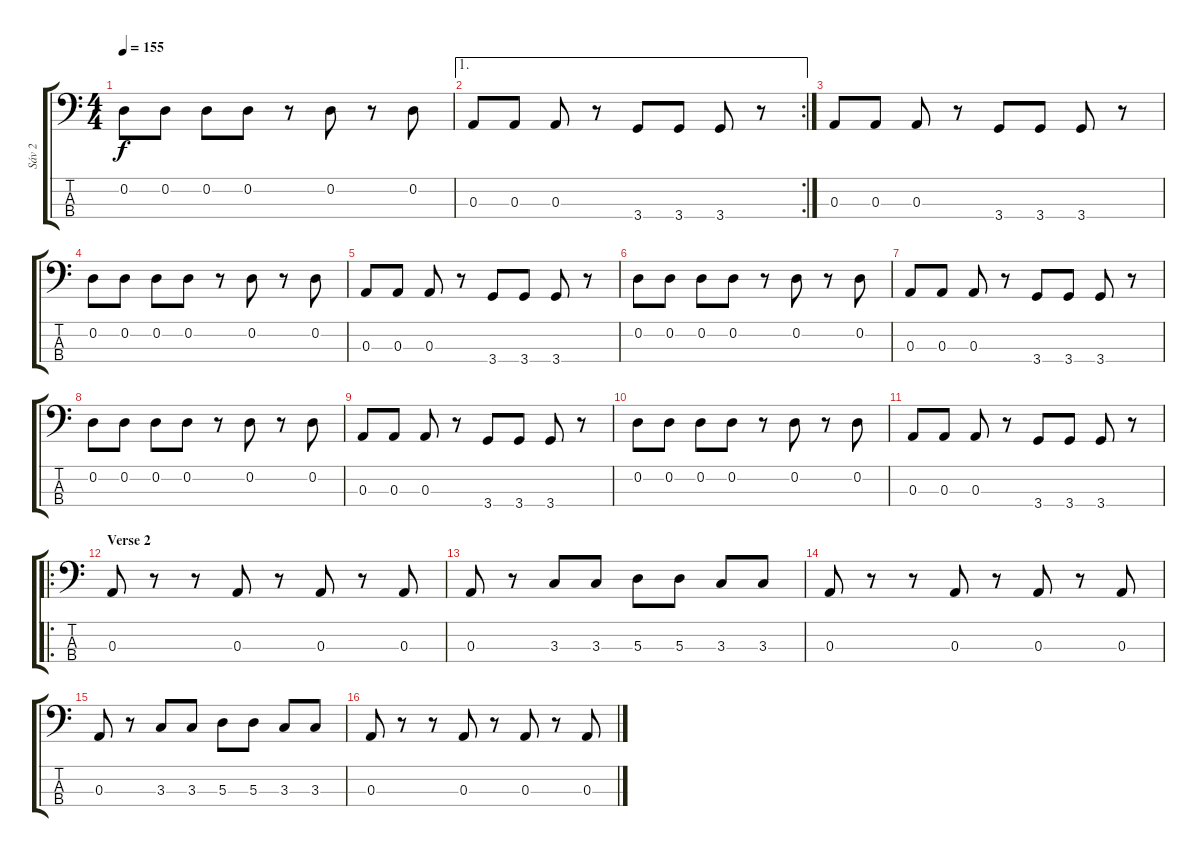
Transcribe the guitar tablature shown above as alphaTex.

\track ("Sáv 2" "Sáv 2") {instrument electricbassfinger}
\staff {score tabs}
\tuning (G2 D2 A1 E1) {hide}
\ts (4 4)
\tempo 155
\clef f4
\ks c
0.2.8{dy f} 0.2.8 0.2.8 0.2.8 r.8 0.2.8 r.8 0.2.8 |
\ae 1
\rc 2
0.3.8 0.3.8 0.3.8 r.8 3.4.8 3.4.8 3.4.8 r.8 |
0.3.8 0.3.8 0.3.8 r.8 3.4.8 3.4.8 3.4.8 r.8 |
0.2.8 0.2.8 0.2.8 0.2.8 r.8 0.2.8 r.8 0.2.8 |
0.3.8 0.3.8 0.3.8 r.8 3.4.8 3.4.8 3.4.8 r.8 |
0.2.8 0.2.8 0.2.8 0.2.8 r.8 0.2.8 r.8 0.2.8 |
0.3.8 0.3.8 0.3.8 r.8 3.4.8 3.4.8 3.4.8 r.8 |
0.2.8 0.2.8 0.2.8 0.2.8 r.8 0.2.8 r.8 0.2.8 |
0.3.8 0.3.8 0.3.8 r.8 3.4.8 3.4.8 3.4.8 r.8 |
0.2.8 0.2.8 0.2.8 0.2.8 r.8 0.2.8 r.8 0.2.8 |
0.3.8 0.3.8 0.3.8 r.8 3.4.8 3.4.8 3.4.8 r.8 |
\ro
\section ("" "Verse 2")
0.3.8 r.8 r.8 0.3.8 r.8 0.3.8 r.8 0.3.8 |
0.3.8 r.8 3.3.8 3.3.8 5.3.8 5.3.8 3.3.8 3.3.8 |
0.3.8 r.8 r.8 0.3.8 r.8 0.3.8 r.8 0.3.8 |
0.3.8 r.8 3.3.8 3.3.8 5.3.8 5.3.8 3.3.8 3.3.8 |
0.3.8 r.8 r.8 0.3.8 r.8 0.3.8 r.8 0.3.8
